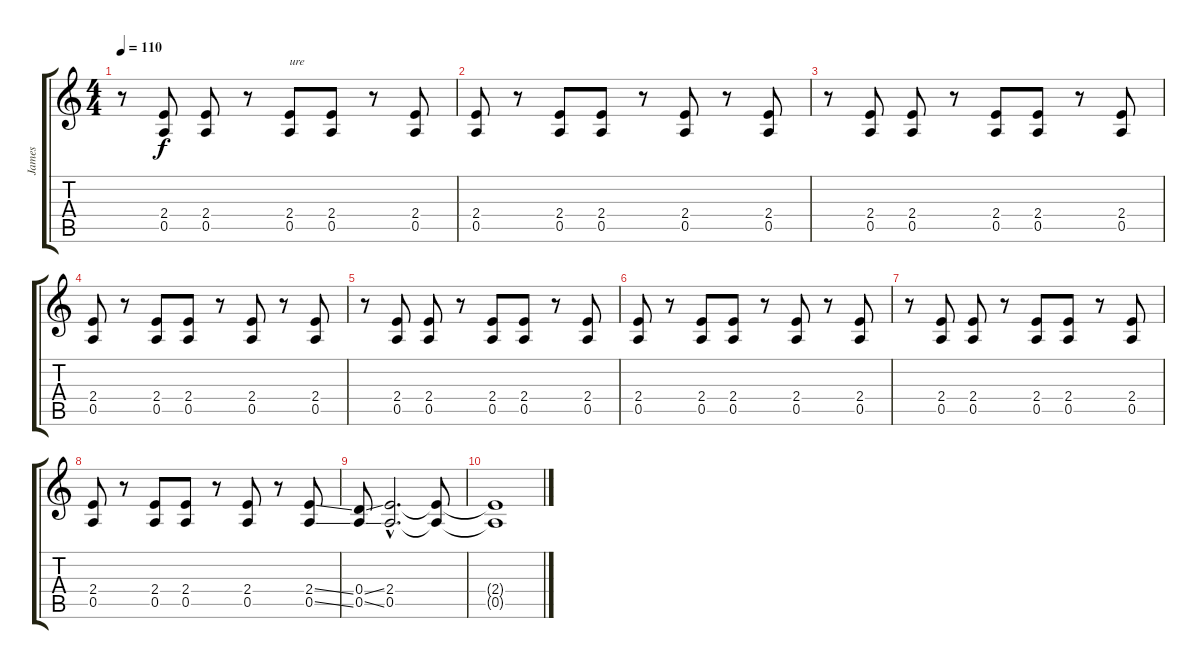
\track ("James" "James") {instrument distortionguitar}
\staff {score tabs}
\tuning (E4 B3 G3 D3 A2 E2) {hide}
\ts (4 4)
\tempo 110
\clef g2
\ks c
r.8{dy f} (2.4 0.5).8 (2.4 0.5).8 r.8 (2.4 0.5).8{txt "ure"} (2.4 0.5).8 r.8 (2.4 0.5).8 |
(2.4 0.5).8 r.8 (2.4 0.5).8 (2.4 0.5).8 r.8 (2.4 0.5).8 r.8 (2.4 0.5).8 |
r.8 (2.4 0.5).8 (2.4 0.5).8 r.8 (2.4 0.5).8 (2.4 0.5).8 r.8 (2.4 0.5).8 |
(2.4 0.5).8 r.8 (2.4 0.5).8 (2.4 0.5).8 r.8 (2.4 0.5).8 r.8 (2.4 0.5).8 |
r.8 (2.4 0.5).8 (2.4 0.5).8 r.8 (2.4 0.5).8 (2.4 0.5).8 r.8 (2.4 0.5).8 |
(2.4 0.5).8 r.8 (2.4 0.5).8 (2.4 0.5).8 r.8 (2.4 0.5).8 r.8 (2.4 0.5).8 |
r.8 (2.4 0.5).8 (2.4 0.5).8 r.8 (2.4 0.5).8 (2.4 0.5).8 r.8 (2.4 0.5).8 |
(2.4 0.5).8 r.8 (2.4 0.5).8 (2.4 0.5).8 r.8 (2.4 0.5).8 r.8 (2.4{ss} 0.5{ss}).8 |
(0.4{ss} 0.5{ss}).8 (2.4{hac} 0.5{hac}).2{d} (2.4{t} 0.5{t}).8 |
(2.4{t} 0.5{t}).1
